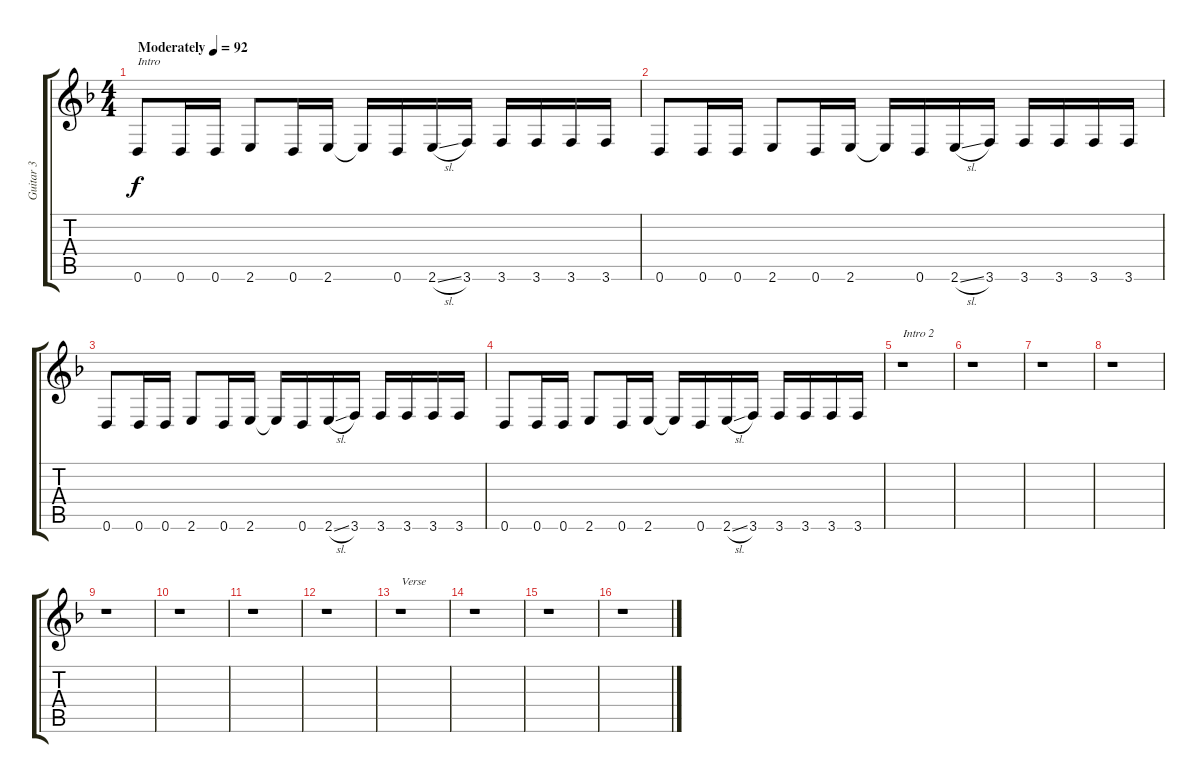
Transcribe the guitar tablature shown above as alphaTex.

\track ("Guitar 3" "Guitar 3") {instrument distortionguitar}
\staff {score tabs}
\tuning (E4 B3 G3 D3 A2 D2) {hide}
\ts (4 4)
\tempo (92 "Moderately")
\clef g2
\ks f
0.6.8{txt "Intro" dy f instrument distortionguitar} 0.6.16 0.6.16 2.6.8 0.6.16 2.6.16 2.6{t}.16 0.6.16 2.6{sl}.16 3.6.16 3.6.16 3.6.16 3.6.16 3.6.16 |
0.6.8 0.6.16 0.6.16 2.6.8 0.6.16 2.6.16 2.6{t}.16 0.6.16 2.6{sl}.16 3.6.16 3.6.16 3.6.16 3.6.16 3.6.16 |
0.6.8 0.6.16 0.6.16 2.6.8 0.6.16 2.6.16 2.6{t}.16 0.6.16 2.6{sl}.16 3.6.16 3.6.16 3.6.16 3.6.16 3.6.16 |
0.6.8 0.6.16 0.6.16 2.6.8 0.6.16 2.6.16 2.6{t}.16 0.6.16 2.6{sl}.16 3.6.16 3.6.16 3.6.16 3.6.16 3.6.16 |
r.1{txt "Intro 2"} |
r.1 |
r.1 |
r.1 |
r.1 |
r.1 |
r.1 |
r.1 |
r.1{txt "Verse"} |
r.1 |
r.1 |
r.1
